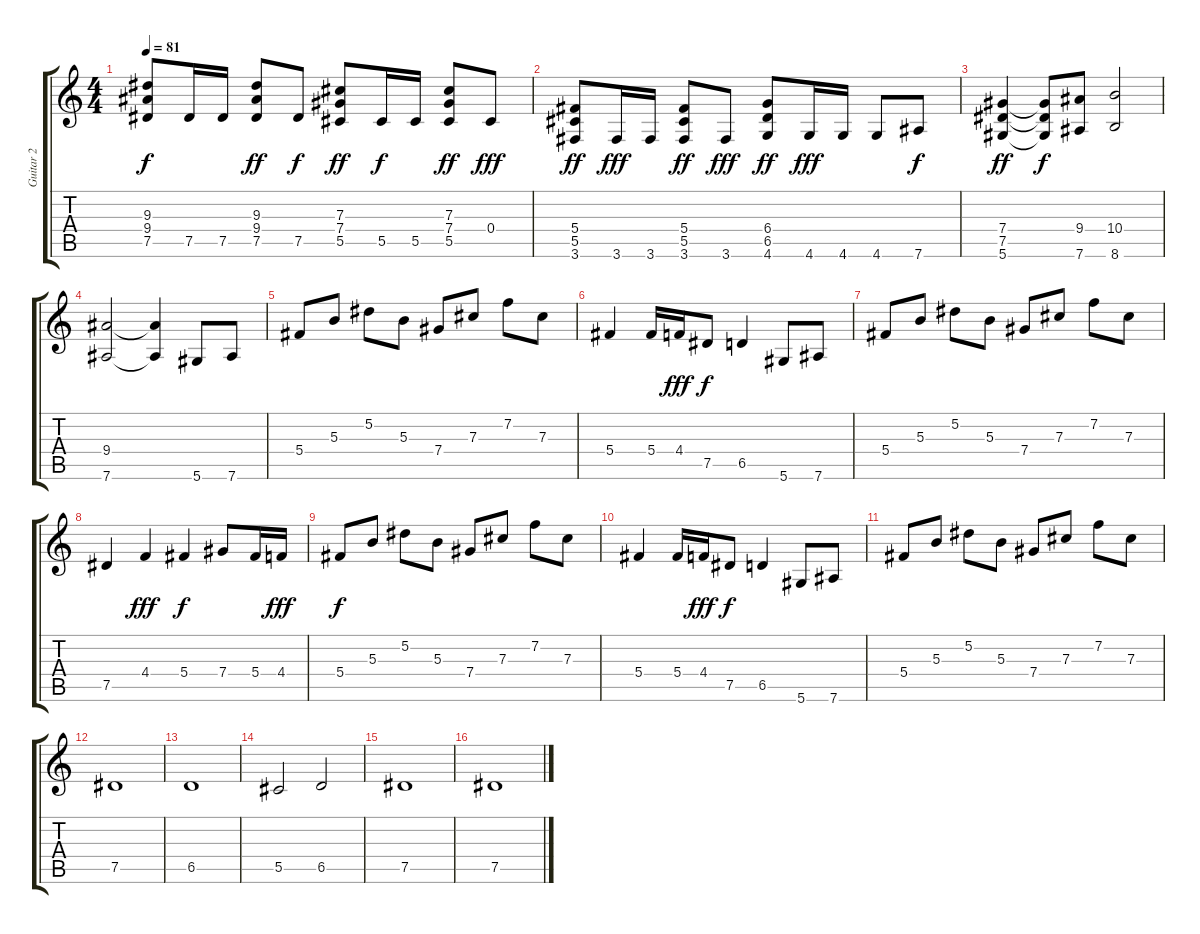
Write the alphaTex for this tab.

\track ("Guitar 2" "Guitar 2") {instrument distortionguitar}
\staff {score tabs}
\tuning (Eb4 Bb3 Gb3 Db3 Ab2 Eb2) {hide}
\ts (4 4)
\tempo 81
\clef g2
\ks c
(9.3 9.4 7.5).8{dy f} 7.5.16 7.5.16 (9.3 9.4 7.5).8{dy ff} 7.5.8{dy f} (7.3 7.4 5.5).8{dy ff} 5.5.16{dy f} 5.5.16 (7.3 7.4 5.5).8{dy ff} 0.4.8{dy fff} |
(5.4 5.5 3.6).8{dy ff} 3.6.16{dy fff} 3.6.16 (5.4 5.5 3.6).8{dy ff} 3.6.8{dy fff} (6.4 6.5 4.6).8{dy ff} 4.6.16{dy fff} 4.6.16 4.6.8 7.6.8{dy f} |
(7.4 7.5 5.6).4{dy ff} (7.4{t} 7.5{t} 5.6{t}).8{dy f} (9.4 7.6).8 (10.4 8.6).2 |
(9.4 7.6).2 (9.4{t} 7.6{t}).4 5.6.8 7.6.8 |
5.4.8 5.3.8 5.2.8 5.3.8 7.4.8 7.3.8 7.2.8 7.3.8 |
5.4.4 5.4.16 4.4.16{dy fff} 7.5.8{dy f} 6.5.4 5.6.8 7.6.8 |
5.4.8 5.3.8 5.2.8 5.3.8 7.4.8 7.3.8 7.2.8 7.3.8 |
7.5.4 4.4.4{dy fff} 5.4.4{dy f} 7.4.8 5.4.16 4.4.16{dy fff} |
5.4.8{dy f} 5.3.8 5.2.8 5.3.8 7.4.8 7.3.8 7.2.8 7.3.8 |
5.4.4 5.4.16 4.4.16{dy fff} 7.5.8{dy f} 6.5.4 5.6.8 7.6.8 |
5.4.8 5.3.8 5.2.8 5.3.8 7.4.8 7.3.8 7.2.8 7.3.8 |
7.5.1 |
6.5.1 |
5.5.2 6.5.2 |
7.5.1 |
7.5.1
